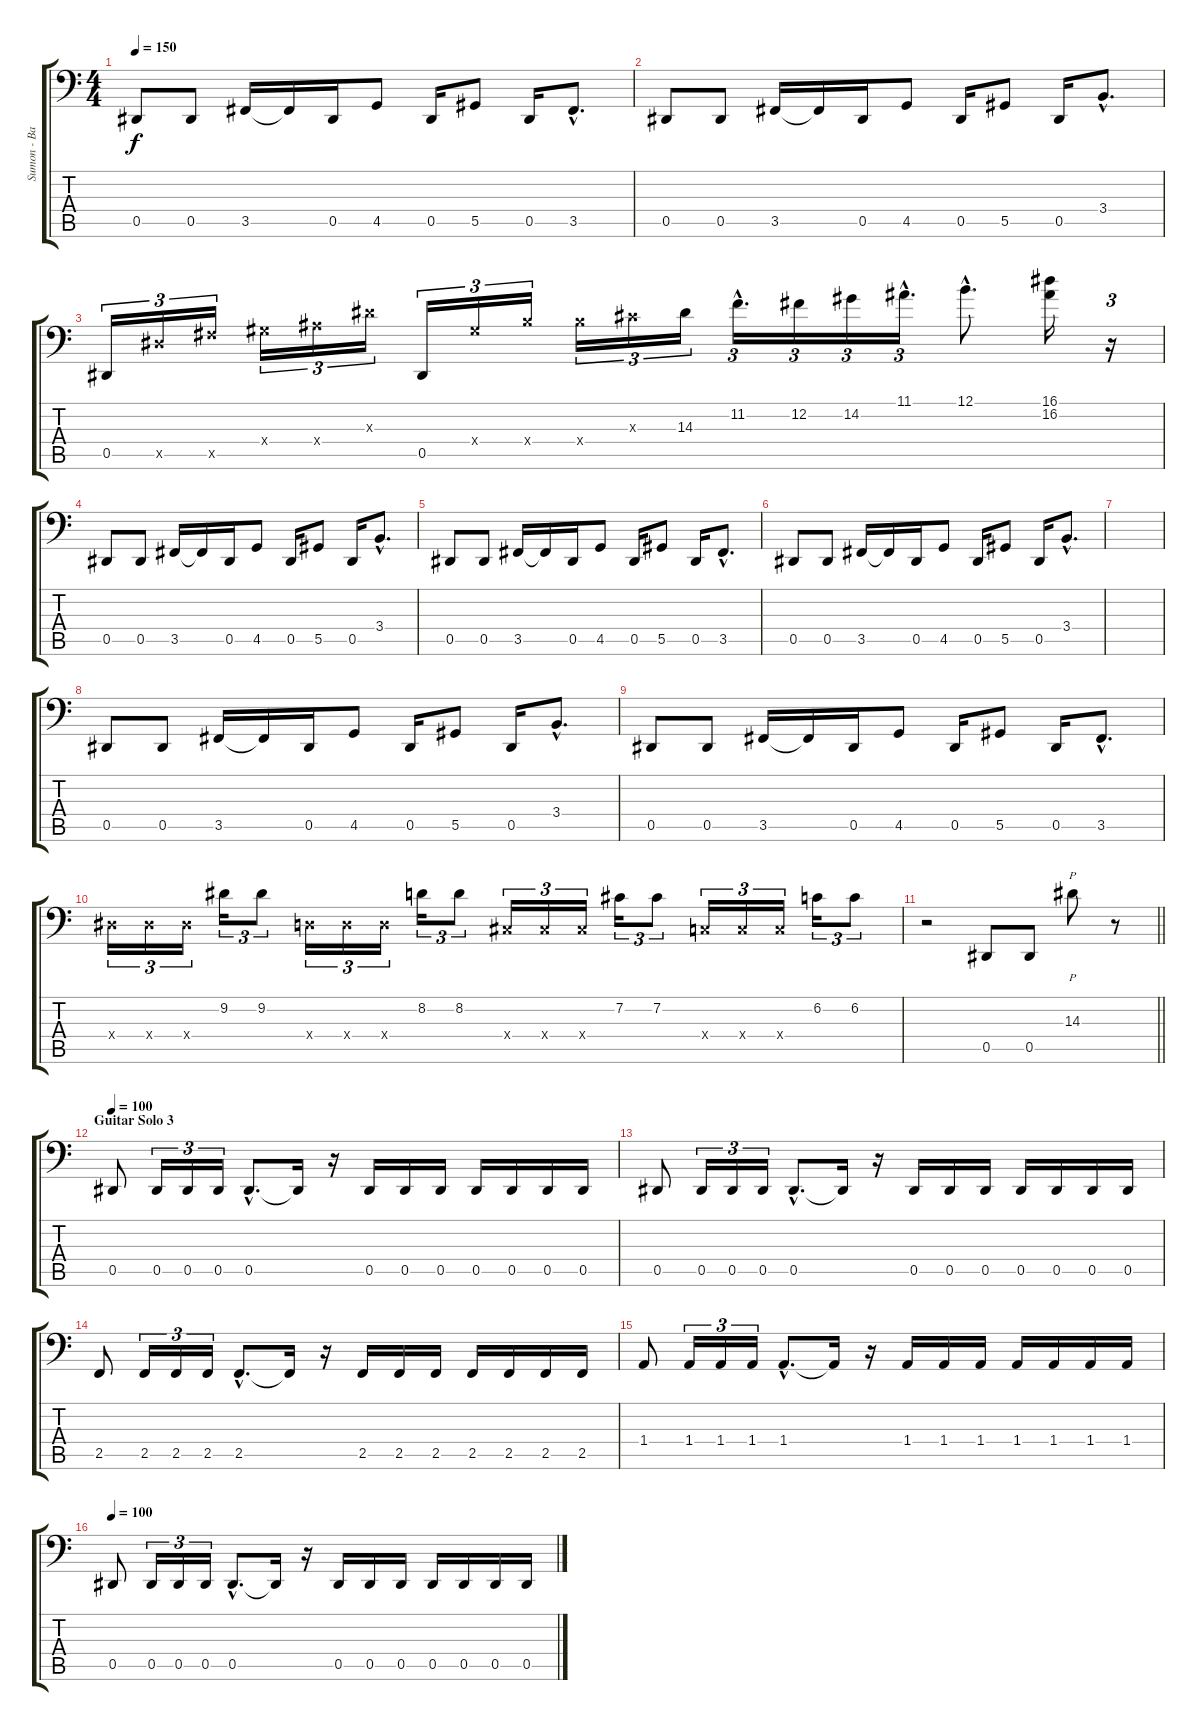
\track ("Sumon - Bass" "Sumon - Ba") {instrument electricbassfinger}
\staff {score tabs}
\tuning (B2 Gb2 Db2 Ab1 Eb1 Bb0) {hide}
\ts (4 4)
\tempo 150
\clef f4
\ks c
0.5.8{dy f} 0.5.8 3.5.16 3.5{t}.16 0.5.16 4.5.8 0.5.16 5.5.8 0.5.16 3.5{hac}.8{d} |
0.5.8 0.5.8 3.5.16 3.5{t}.16 0.5.16 4.5.8 0.5.16 5.5.8 0.5.16 3.4{hac}.8{d} |
0.5.16{tu (3 2)} 12.5{x}.16{tu (3 2)} 15.5{x}.16{tu (3 2)} 12.4{x}.16{tu (3 2)} 14.4{x}.16{tu (3 2)} 14.3{x}.16{tu (3 2)} 0.5.16{tu (3 2)} 12.4{x}.16{tu (3 2)} 15.4{x}.16{tu (3 2)} 15.4{x}.16{tu (3 2)} 12.3{x}.16{tu (3 2)} 14.3.16{tu (3 2)} 11.2{hac}.16{d tu (3 2)} 12.2.16{tu (3 2)} 14.2.16{tu (3 2)} 11.1{hac}.16{d tu (3 2)} 12.1{hac}.8{d} (16.1 16.2).16 r.16{tu (3 2)} |
0.5.8 0.5.8 3.5.16 3.5{t}.16 0.5.16 4.5.8 0.5.16 5.5.8 0.5.16 3.4{hac}.8{d} |
0.5.8 0.5.8 3.5.16 3.5{t}.16 0.5.16 4.5.8 0.5.16 5.5.8 0.5.16 3.5{hac}.8{d} |
0.5.8 0.5.8 3.5.16 3.5{t}.16 0.5.16 4.5.8 0.5.16 5.5.8 0.5.16 3.4{hac}.8{d} |
|
0.5.8 0.5.8 3.5.16 3.5{t}.16 0.5.16 4.5.8 0.5.16 5.5.8 0.5.16 3.4{hac}.8{d} |
0.5.8 0.5.8 3.5.16 3.5{t}.16 0.5.16 4.5.8 0.5.16 5.5.8 0.5.16 3.5{hac}.8{d} |
7.4{x}.16{tu (3 2)} 7.4{x}.16{tu (3 2)} 7.4{x}.16{tu (3 2)} 9.2.16{tu (3 2)} 9.2.8{tu (3 2)} 6.4{x}.16{tu (3 2)} 6.4{x}.16{tu (3 2)} 6.4{x}.16{tu (3 2)} 8.2.16{tu (3 2)} 8.2.8{tu (3 2)} 5.4{x}.16{tu (3 2)} 5.4{x}.16{tu (3 2)} 5.4{x}.16{tu (3 2)} 7.2.16{tu (3 2)} 7.2.8{tu (3 2)} 4.4{x}.16{tu (3 2)} 4.4{x}.16{tu (3 2)} 4.4{x}.16{tu (3 2)} 6.2.16{tu (3 2)} 6.2.8{tu (3 2)} |
\barLineRight lightlight
r.2 0.5.8 0.5.8 14.3.8{p} r.8 |
\section ("" "Guitar Solo 3")
\tempo 100
0.5.8 0.5.16{tu (3 2)} 0.5.16{tu (3 2)} 0.5.16{tu (3 2)} 0.5{hac}.8{d} 0.5{t}.16 r.16 0.5.16 0.5.16 0.5.16 0.5.16 0.5.16 0.5.16 0.5.16 |
0.5.8 0.5.16{tu (3 2)} 0.5.16{tu (3 2)} 0.5.16{tu (3 2)} 0.5{hac}.8{d} 0.5{t}.16 r.16 0.5.16 0.5.16 0.5.16 0.5.16 0.5.16 0.5.16 0.5.16 |
2.5.8 2.5.16{tu (3 2)} 2.5.16{tu (3 2)} 2.5.16{tu (3 2)} 2.5{hac}.8{d} 2.5{t}.16 r.16 2.5.16 2.5.16 2.5.16 2.5.16 2.5.16 2.5.16 2.5.16 |
1.4.8 1.4.16{tu (3 2)} 1.4.16{tu (3 2)} 1.4.16{tu (3 2)} 1.4{hac}.8{d} 1.4{t}.16 r.16 1.4.16 1.4.16 1.4.16 1.4.16 1.4.16 1.4.16 1.4.16 |
\tempo 100
0.5.8 0.5.16{tu (3 2)} 0.5.16{tu (3 2)} 0.5.16{tu (3 2)} 0.5{hac}.8{d} 0.5{t}.16 r.16 0.5.16 0.5.16 0.5.16 0.5.16 0.5.16 0.5.16 0.5.16
